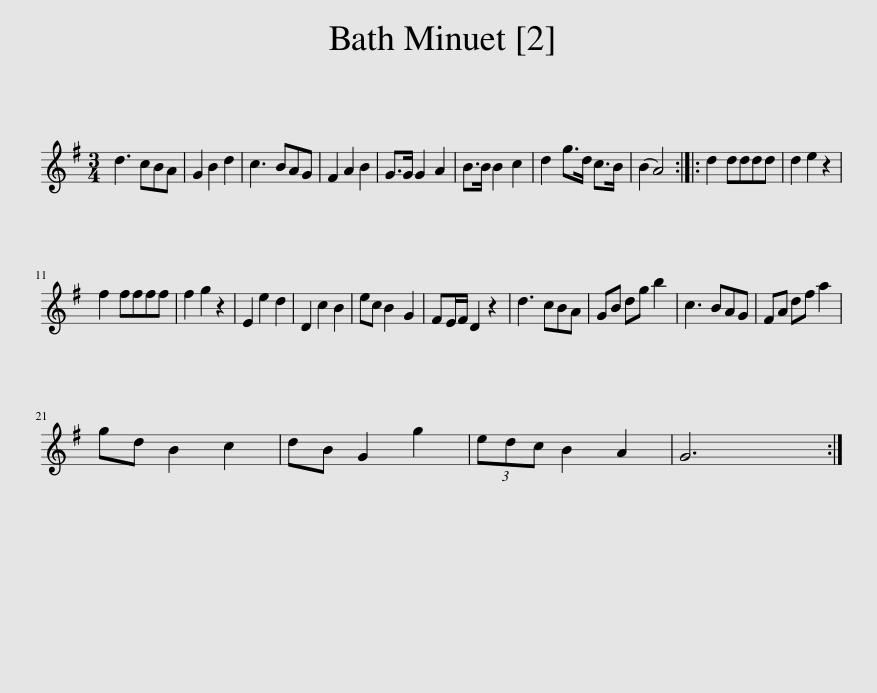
X:1
L:1/8
M:3/4
I:linebreak $
K:G
V:1 treble
V:1
 d3 cBA | G2 B2 d2 | c3 BAG | F2 A2 B2 | G>G G2 A2 | %5
 B>B B2 c2 | d2 g>d c>B | (B2 A4) :: d2 dddd | d2 e2 z2 |$ %10
 f2 ffff | f2 g2 z2 | E2 e2 d2 | D2 c2 B2 | ec B2 G2 | %15
 FE/F/ D2 z2 | d3 cBA | GB dg b2 | c3 BAG | FA df a2 |$ %20
 gd B2 c2 | dB G2 g2 | (3edc B2 A2 | G6 :| %24
